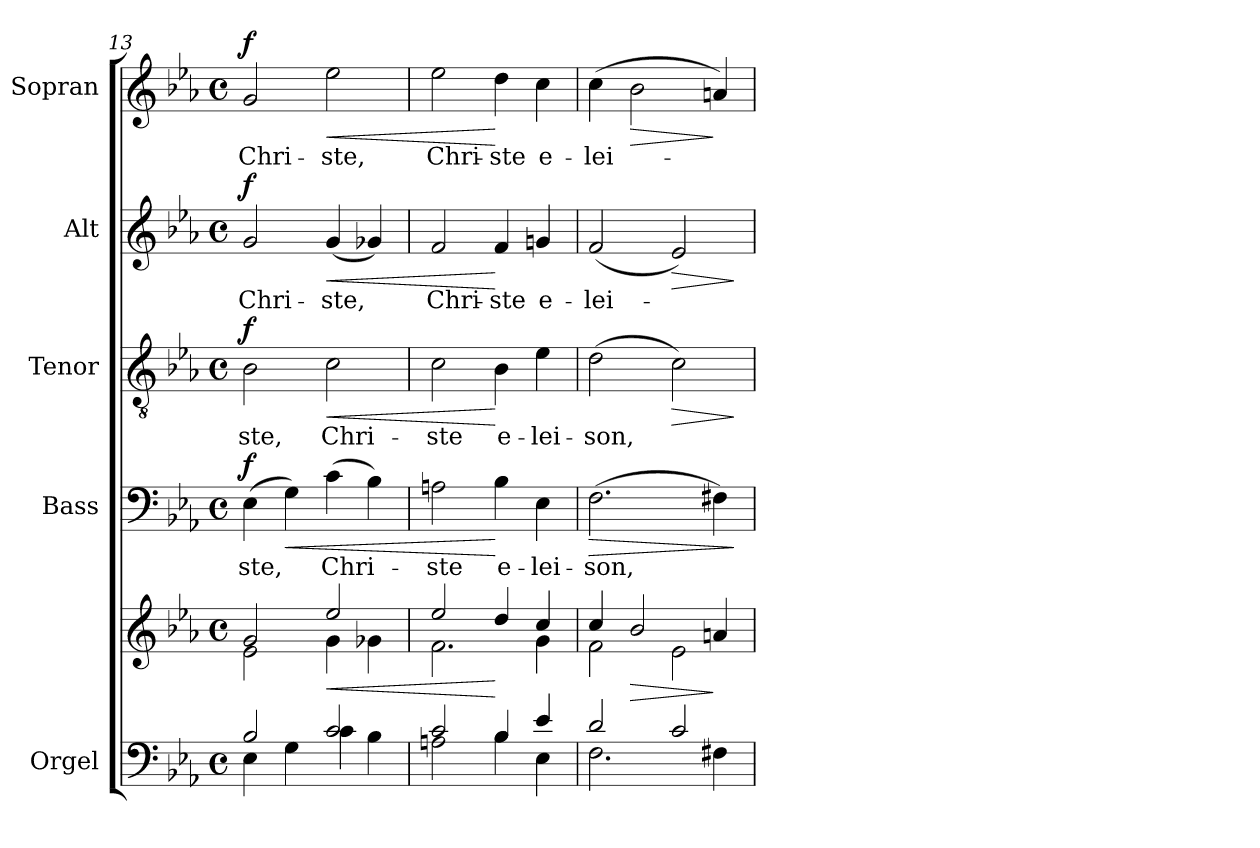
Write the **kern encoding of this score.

**kern	**kern	**dynam	**kern	**text	**dynam	**kern	**text	**dynam	**kern	**text	**dynam	**kern	**text	**dynam
*part5	*part5	*part5	*part4	*part4	*part4	*part3	*part3	*part3	*part2	*part2	*part2	*part1	*part1	*part1
*staff6	*staff5	*staff5/6	*staff4	*staff4	*staff4	*staff3	*staff3	*staff3	*staff2	*staff2	*staff2	*staff1	*staff1	*staff1
*I"Orgel	*	*	*I"Bass	*	*	*I"Tenor	*	*	*I"Alt	*	*	*I"Sopran	*	*
*I'Org.	*	*	*I'B.	*	*	*I'T.	*	*	*I'A.	*	*	*I'S.	*	*
*clefF4	*clefG2	*	*clefF4	*	*	*clefGv2	*	*	*clefG2	*	*	*clefG2	*	*
*k[b-e-a-]	*k[b-e-a-]	*	*k[b-e-a-]	*	*	*k[b-e-a-]	*	*	*k[b-e-a-]	*	*	*k[b-e-a-]	*	*
*E-:	*E-:	*	*E-:	*	*	*E-:	*	*	*E-:	*	*	*E-:	*	*
*M4/4	*M4/4	*	*M4/4	*	*	*M4/4	*	*	*M4/4	*	*	*M4/4	*	*
*met(c)	*met(c)	*	*met(c)	*	*	*met(c)	*	*	*met(c)	*	*	*met(c)	*	*
=13	=13	=13	=13	=13	=13	=13	=13	=13	=13	=13	=13	=13	=13	=13
*^	*^	*	*	*	*	*	*	*	*	*	*	*	*	*
!	!	!	!	!	!	!LO:LY:b	!LO:DY:a	!	!LO:LY:b	!LO:DY:a	!	!LO:LY:b	!LO:DY:a	!	!LO:LY:b	!LO:DY:a
2B-/	4E-\	2g/	2e-\	.	(>4E-\	-ste,	f	2B-\	-ste,	f	2g/	Chri-	f	2g/	Chri-	f
!	!	!	!	!	!	!	!LO:HP:b	!	!	!	!	!	!	!	!	!
.	4G\	.	.	.	4G\)	.	<	.	.	.	.	.	.	.	.	.
!	!	!	!	!LO:HP:b	!	!LO:LY:b	!	!	!LO:LY:b	!LO:HP:b	!	!LO:LY:b	!LO:HP:b	!	!LO:LY:b	!LO:HP:b
2c/	4c\	2ee-/	4g\	<	(>4c\	Chri-	.	2c\	Chri-	<	(<4g/	-ste,	<	2ee-\	-ste,	<
.	4B-\	.	4g-X\	.	4B-\)	.	.	.	.	.	4g-X/)	.	.	.	.	.
=14	=14	=14	=14	=14	=14	=14	=14	=14	=14	=14	=14	=14	=14	=14	=14	=14
!	!	!	!	!	!	!LO:LY:b	!	!	!LO:LY:b	!	!	!LO:LY:b	!	!	!LO:LY:b	!
2c/	2An\	2ee-/	2.f\	.	2An\	-ste	.	2c\	-ste	.	2f/	Chri-	.	2ee-\	Chri-	.
!	!	!	!	!	!	!LO:LY:b	!	!	!LO:LY:b	!	!	!LO:LY:b	!	!	!LO:LY:b	!
4B-/	4B-\	4dd/	.	[	4B-\	e-	[	4B-\	e-	[	4f/	-ste	[	4dd\	-ste	[
!	!	!	!	!	!	!LO:LY:b	!	!	!LO:LY:b	!	!	!LO:LY:b	!	!	!LO:LY:b	!
4e-/	4E-\	4cc/	4g\	.	4E-\	-lei-	.	4e-\	-lei-	.	4gn/	e-	.	4cc\	e-	.
=15	=15	=15	=15	=15	=15	=15	=15	=15	=15	=15	=15	=15	=15	=15	=15	=15
!	!	!	!	!	!	!LO:LY:b	!LO:HP:b	!	!LO:LY:b	!	!	!LO:LY:b	!	!	!LO:LY:b	!
2d/	2.F\	4cc/	2f\	.	(>2.F\	-son,	>	(>2d\	-son,	.	(<2f/	-lei-	.	(>4cc\	-lei-	.
!	!	!	!	!LO:HP:b	!	!	!	!	!	!	!	!	!	!	!	!LO:HP:b
.	.	2b-/	.	>	.	.	.	.	.	.	.	.	.	2b-\	.	>
!	!	!	!	!	!	!	!	!	!	!LO:HP:b	!	!	!LO:HP:b	!	!	!
2c/	.	.	2e-\	.	.	.	.	2c\)	.	>	2e-/)	.	>	.	.	.
.	4F#X\	4an/	.	]	4F#X\)	.	.	.	.	.	.	.	.	4an/)	.	]
*v	*v	*	*	*	*	*	*	*	*	*	*	*	*	*	*	*
*	*v	*v	*	*	*	*	*	*	*	*	*	*	*	*	*
.	.	.	.	.	]	.	.	]	.	.	]	.	.	.
=	=	=	=	=	=	=	=	=	=	=	=	=	=	=
*-	*-	*-	*-	*-	*-	*-	*-	*-	*-	*-	*-	*-	*-	*-
